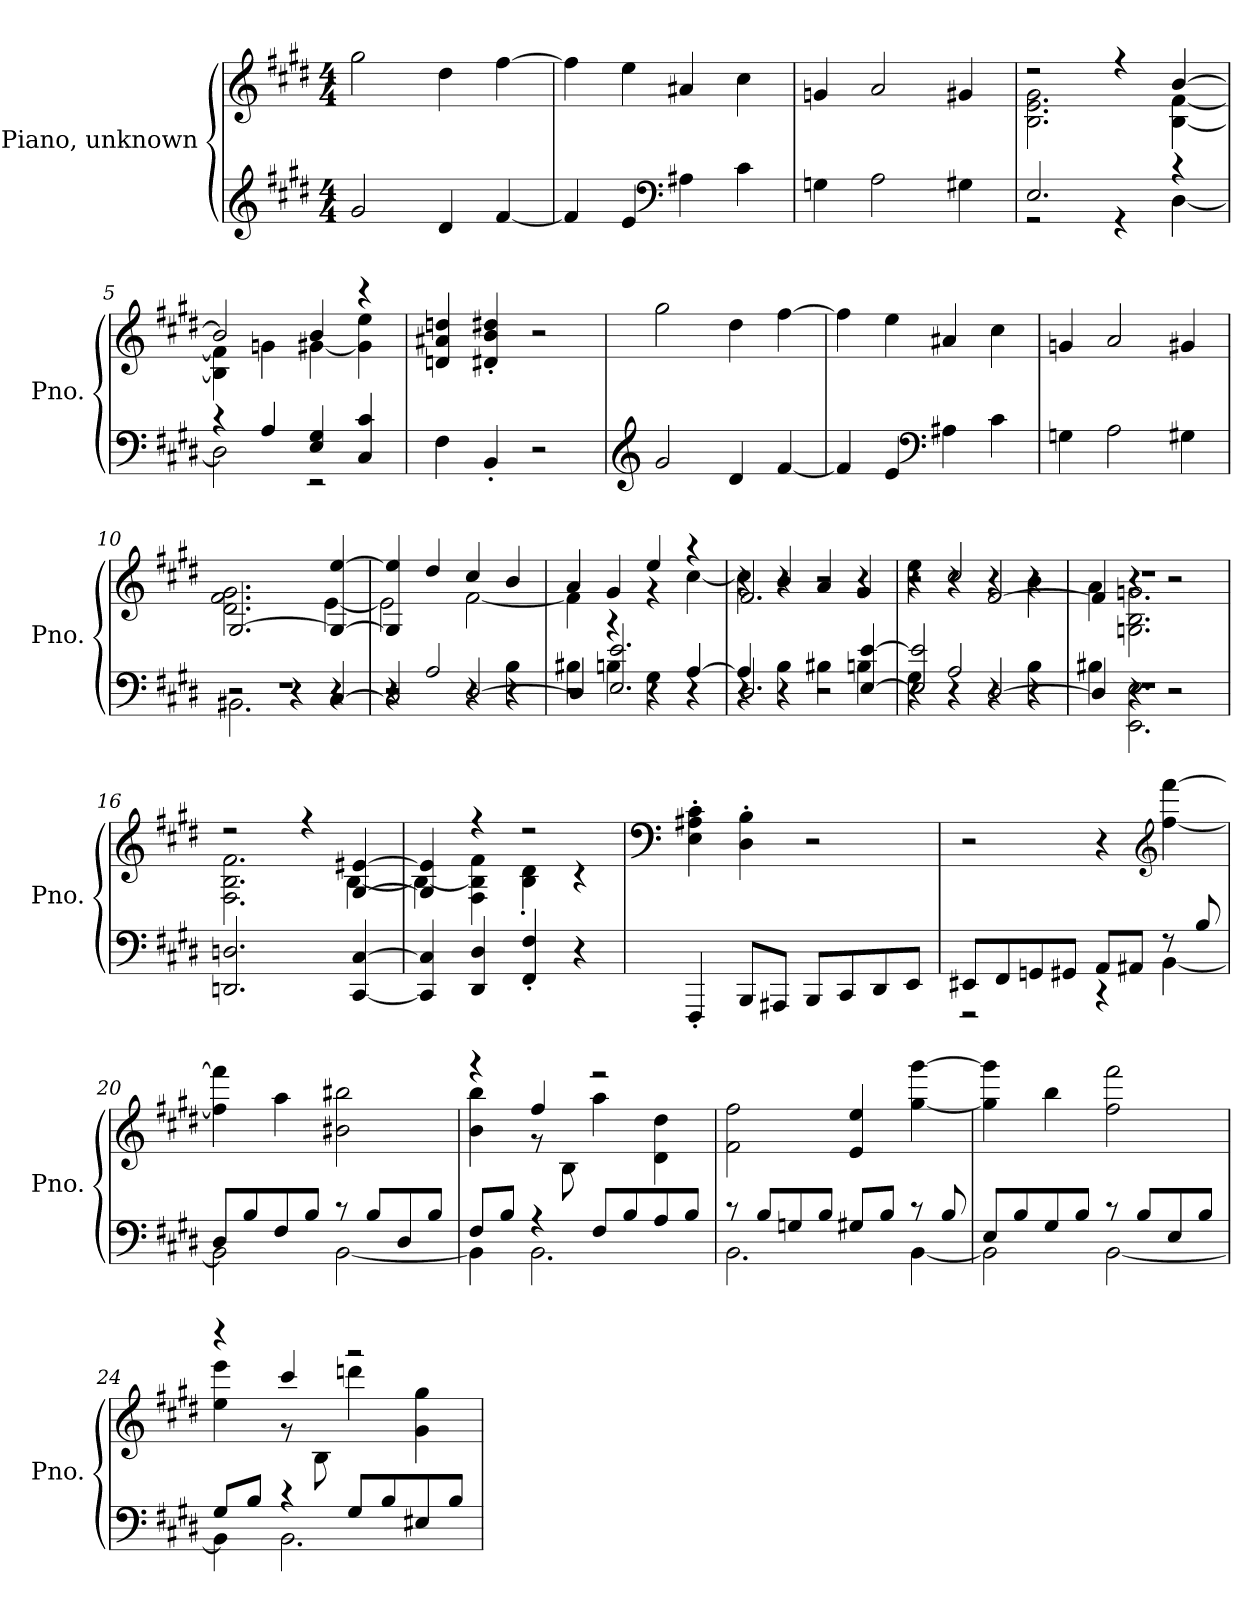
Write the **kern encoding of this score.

**kern	**kern
*part1	*part1
*staff2	*staff1
*I"Piano, unknown	*
*I'Pno.	*
*clefG2	*clefG2
*k[f#c#g#d#]	*k[f#c#g#d#]
*M4/4	*M4/4
*MM120	*MM120
=1	=1
2g#/	2gg#\
4d#/	4dd#\
[4f#/	[4ff#\
=2	=2
4f#/]	4ff#\]
4e/	4ee\
*clefF4	*
4A#X\	4a#X/
4c#\	4cc#\
=3	=3
4Gn\	4gn/
2A\	2a/
4G#X\	4g#X/
=4	=4
*^	*^
2.E/	2r	2r	2.B\ 2.e\ 2.g#\
.	4r	4r	.
4r	[4D#\	[4b/	[4B\ [4f#\
=5	=5	=5	=5
4r	2D#\]	2b/]	4B\] 4f#\]
4A/	.	.	4gn\
4E/ 4G#/	2r	4b/	[4g#X\
4C#/ 4c#/	.	4r	4g#\] 4ee\
*v	*v	*	*
*	*v	*v
=6	=6
4F#\	4dn/ 4a#X/ 4ddn/
4BB'/	4d#X/' 4b/' 4dd#X/'
2r	2r
=7	=7
*clefG2	*
2g#/	2gg#\
4d#/	4dd#\
[4f#/	[4ff#\
!!LO:LB:g=z
=8	=8
4f#/]	4ff#\]
4e/	4ee\
*clefF4	*
4A#X\	4a#X/
4c#\	4cc#\
=9	=9
4Gn\	4gn/
2A\	2a/
4G#X\	4g#X/
=10	=10
*^	*^
*	*^	*	*
1r	2.BB#X\	2r	[2.G#/	2.d#\ 2.f#\ 2.g#\
.	.	4r	.	.
.	4r	[4C#/	4G#/_ [4ee/	[4e\
=11	=11	=11	=11	=11
4r	2r	2C#/]	4G#/] 4ee/]	2e\]
2A/	.	.	4dd#/	.
.	4r	[2D#/	4cc#/	[2f#\
4r	4B\	.	4b/	.
=12	=12	=12	=12	=12
2r	4B#X\	4D#/]	4a/	4f#\]
.	4Bn\	2.E/ 2.e/	4g#/	4r
4r	4G#\	.	4ee/	4r
[4A/	4r	.	4r	[4cc#\
=13	=13	=13	=13	=13
*	*	*	*	*^
4A/]	4r	2.D#/	4r	4cc#\]	2.f#/
4r	4B\	.	4b/	4r	.
2r	4B#X\	.	4a/	2r	.
.	4Bn\	[4E/ [4e/	4g#/	.	4r
=14	=14	=14	=14	=14	=14
4r	4G#\	2E/] 2e/]	4r	4ee\	2r
2A/	4r	.	2cc#/	4r	.
.	4r	[2D#/	.	4r	[2f#/
4r	4B\	.	4r	4b\	.
!!LO:LB:g=z	!!	!!
=15	=15	=15	=15	=15	=15
1r	4B#X\	4D#/]	1r	4a\	4f#/]
.	2.EE\ 2.E\	4r	.	2.Gn\ 2.B\ 2.gn\	4r
.	.	2r	.	.	2r
*v	*v	*v	*	*	*
*	*	*v	*v
=16	=16	=16
2.DDn/ 2.Dn/	2r	2.F#\ 2.B\ 2.f#\
.	4r	.
[4CC#/ [4C#/	[4G#/ [4e#X/	[4B\
=17	=17	=17
4CC#/] 4C#/]	4G#/] 4e#/]	4B\_
4DD#/ 4D#/	4r	4F#\ 4B\] 4f#\
4FF#/' 4F#/'	2r	4B\' 4d#\'
4r	.	4r
*	*v	*v
=18	=18
*	*clefF4
4FFF#'/	4E\' 4A#X\' 4c#\'
8BBB/L	4D#\' 4B\'
8AAA#X/J	.
8BBB/L	2r
8CC#/	.
8DD#/	.
8EE/J	.
!!LO:LB:g=z
=19	=19
*^	*
8EE#X/L	2r	2r
8FF#/	.	.
8GGn/	.	.
8GG#X/J	.	.
8AA/L	4r	4r
8AA#X/J	.	.
*	*	*clefG2
8r	[4BB\	[4ff#\ [4fff#\
8B/	.	.
=20	=20	=20
8D#/L	2BB\]	4ff#\] 4fff#\]
8B/	.	.
8F#/	.	4aa\
8B/J	.	.
8r	[2BB\	2b#X\ 2bb#X\
8B/L	.	.
8D#/	.	.
8B/J	.	.
=21	=21	=21
*	*	*^
8F#/L	4BB\]	4r	4b\ 4bb\
8B/J	.	.	.
4r	2.BB\	4ff#/	8r
.	.	.	8B\
8F#/L	.	2r	4aa\
8B/	.	.	.
8A/	.	.	4d#\ 4dd#\
8B/J	.	.	.
*	*	*v	*v
=22	=22	=22
8r	2.BB\	2f#\ 2ff#\
8B/L	.	.
8Gn/	.	.
8B/J	.	.
8G#X/L	.	4e/ 4ee/
8B/J	.	.
8r	[4BB\	[4gg#\ [4ggg#\
8B/	.	.
!!LO:LB:g=z
=23	=23	=23
8E/L	2BB\]	4gg#\] 4ggg#\]
8B/	.	.
8G#/	.	4bb\
8B/J	.	.
8r	[2BB\	2ff#\ 2fff#\
8B/L	.	.
8E/	.	.
8B/J	.	.
=24	=24	=24
*	*	*^
8G#/L	4BB\]	4r	4ee\ 4eee\
8B/J	.	.	.
4r	2.BB\	4ccc#/	8r
.	.	.	8B\
8G#/L	.	2r	4dddn\
8B/	.	.	.
8E#X/	.	.	4g#\ 4gg#\
8B/J	.	.	.
*v	*v	*	*
*	*v	*v
=	=
*-	*-
